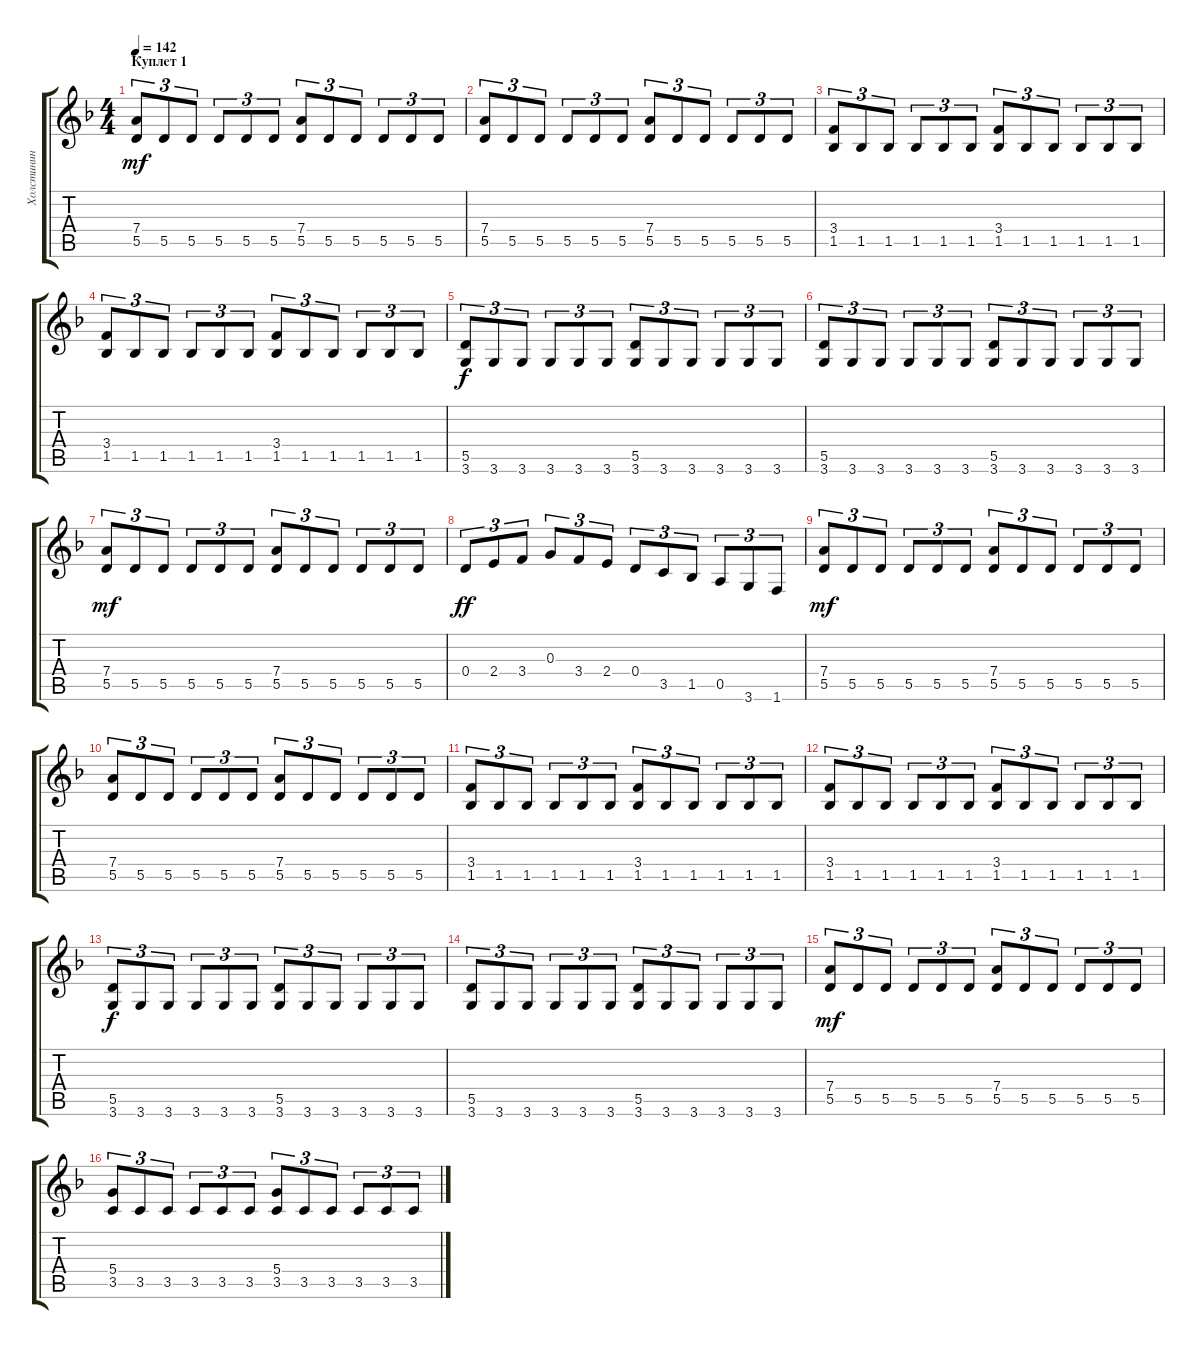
\track ("Холстинин" "Холстинин") {instrument distortionguitar}
\staff {score tabs}
\tuning (E4 B3 G3 D3 A2 E2) {hide}
\ts (4 4)
\section ("" "Куплет 1")
\tempo 142
\clef g2
\ks dminor
(7.4 5.5).8{tu (3 2) dy mf} 5.5.8{tu (3 2)} 5.5.8{tu (3 2)} 5.5.8{tu (3 2)} 5.5.8{tu (3 2)} 5.5.8{tu (3 2)} (7.4 5.5).8{tu (3 2)} 5.5.8{tu (3 2)} 5.5.8{tu (3 2)} 5.5.8{tu (3 2)} 5.5.8{tu (3 2)} 5.5.8{tu (3 2)} |
(7.4 5.5).8{tu (3 2)} 5.5.8{tu (3 2)} 5.5.8{tu (3 2)} 5.5.8{tu (3 2)} 5.5.8{tu (3 2)} 5.5.8{tu (3 2)} (7.4 5.5).8{tu (3 2)} 5.5.8{tu (3 2)} 5.5.8{tu (3 2)} 5.5.8{tu (3 2)} 5.5.8{tu (3 2)} 5.5.8{tu (3 2)} |
(3.4 1.5).8{tu (3 2)} 1.5.8{tu (3 2)} 1.5.8{tu (3 2)} 1.5.8{tu (3 2)} 1.5.8{tu (3 2)} 1.5.8{tu (3 2)} (3.4 1.5).8{tu (3 2)} 1.5.8{tu (3 2)} 1.5.8{tu (3 2)} 1.5.8{tu (3 2)} 1.5.8{tu (3 2)} 1.5.8{tu (3 2)} |
(3.4 1.5).8{tu (3 2)} 1.5.8{tu (3 2)} 1.5.8{tu (3 2)} 1.5.8{tu (3 2)} 1.5.8{tu (3 2)} 1.5.8{tu (3 2)} (3.4 1.5).8{tu (3 2)} 1.5.8{tu (3 2)} 1.5.8{tu (3 2)} 1.5.8{tu (3 2)} 1.5.8{tu (3 2)} 1.5.8{tu (3 2)} |
(5.5 3.6).8{tu (3 2) dy f} 3.6.8{tu (3 2)} 3.6.8{tu (3 2)} 3.6.8{tu (3 2)} 3.6.8{tu (3 2)} 3.6.8{tu (3 2)} (5.5 3.6).8{tu (3 2)} 3.6.8{tu (3 2)} 3.6.8{tu (3 2)} 3.6.8{tu (3 2)} 3.6.8{tu (3 2)} 3.6.8{tu (3 2)} |
(5.5 3.6).8{tu (3 2)} 3.6.8{tu (3 2)} 3.6.8{tu (3 2)} 3.6.8{tu (3 2)} 3.6.8{tu (3 2)} 3.6.8{tu (3 2)} (5.5 3.6).8{tu (3 2)} 3.6.8{tu (3 2)} 3.6.8{tu (3 2)} 3.6.8{tu (3 2)} 3.6.8{tu (3 2)} 3.6.8{tu (3 2)} |
(7.4 5.5).8{tu (3 2) dy mf} 5.5.8{tu (3 2)} 5.5.8{tu (3 2)} 5.5.8{tu (3 2)} 5.5.8{tu (3 2)} 5.5.8{tu (3 2)} (7.4 5.5).8{tu (3 2)} 5.5.8{tu (3 2)} 5.5.8{tu (3 2)} 5.5.8{tu (3 2)} 5.5.8{tu (3 2)} 5.5.8{tu (3 2)} |
0.4.8{tu (3 2) dy ff} 2.4.8{tu (3 2)} 3.4.8{tu (3 2)} 0.3.8{tu (3 2)} 3.4.8{tu (3 2)} 2.4.8{tu (3 2)} 0.4.8{tu (3 2)} 3.5.8{tu (3 2)} 1.5.8{tu (3 2)} 0.5.8{tu (3 2)} 3.6.8{tu (3 2)} 1.6.8{tu (3 2)} |
(7.4 5.5).8{tu (3 2) dy mf} 5.5.8{tu (3 2)} 5.5.8{tu (3 2)} 5.5.8{tu (3 2)} 5.5.8{tu (3 2)} 5.5.8{tu (3 2)} (7.4 5.5).8{tu (3 2)} 5.5.8{tu (3 2)} 5.5.8{tu (3 2)} 5.5.8{tu (3 2)} 5.5.8{tu (3 2)} 5.5.8{tu (3 2)} |
(7.4 5.5).8{tu (3 2)} 5.5.8{tu (3 2)} 5.5.8{tu (3 2)} 5.5.8{tu (3 2)} 5.5.8{tu (3 2)} 5.5.8{tu (3 2)} (7.4 5.5).8{tu (3 2)} 5.5.8{tu (3 2)} 5.5.8{tu (3 2)} 5.5.8{tu (3 2)} 5.5.8{tu (3 2)} 5.5.8{tu (3 2)} |
(3.4 1.5).8{tu (3 2)} 1.5.8{tu (3 2)} 1.5.8{tu (3 2)} 1.5.8{tu (3 2)} 1.5.8{tu (3 2)} 1.5.8{tu (3 2)} (3.4 1.5).8{tu (3 2)} 1.5.8{tu (3 2)} 1.5.8{tu (3 2)} 1.5.8{tu (3 2)} 1.5.8{tu (3 2)} 1.5.8{tu (3 2)} |
(3.4 1.5).8{tu (3 2)} 1.5.8{tu (3 2)} 1.5.8{tu (3 2)} 1.5.8{tu (3 2)} 1.5.8{tu (3 2)} 1.5.8{tu (3 2)} (3.4 1.5).8{tu (3 2)} 1.5.8{tu (3 2)} 1.5.8{tu (3 2)} 1.5.8{tu (3 2)} 1.5.8{tu (3 2)} 1.5.8{tu (3 2)} |
(5.5 3.6).8{tu (3 2) dy f} 3.6.8{tu (3 2)} 3.6.8{tu (3 2)} 3.6.8{tu (3 2)} 3.6.8{tu (3 2)} 3.6.8{tu (3 2)} (5.5 3.6).8{tu (3 2)} 3.6.8{tu (3 2)} 3.6.8{tu (3 2)} 3.6.8{tu (3 2)} 3.6.8{tu (3 2)} 3.6.8{tu (3 2)} |
(5.5 3.6).8{tu (3 2)} 3.6.8{tu (3 2)} 3.6.8{tu (3 2)} 3.6.8{tu (3 2)} 3.6.8{tu (3 2)} 3.6.8{tu (3 2)} (5.5 3.6).8{tu (3 2)} 3.6.8{tu (3 2)} 3.6.8{tu (3 2)} 3.6.8{tu (3 2)} 3.6.8{tu (3 2)} 3.6.8{tu (3 2)} |
(7.4 5.5).8{tu (3 2) dy mf} 5.5.8{tu (3 2)} 5.5.8{tu (3 2)} 5.5.8{tu (3 2)} 5.5.8{tu (3 2)} 5.5.8{tu (3 2)} (7.4 5.5).8{tu (3 2)} 5.5.8{tu (3 2)} 5.5.8{tu (3 2)} 5.5.8{tu (3 2)} 5.5.8{tu (3 2)} 5.5.8{tu (3 2)} |
(5.4 3.5).8{tu (3 2)} 3.5.8{tu (3 2)} 3.5.8{tu (3 2)} 3.5.8{tu (3 2)} 3.5.8{tu (3 2)} 3.5.8{tu (3 2)} (5.4 3.5).8{tu (3 2)} 3.5.8{tu (3 2)} 3.5.8{tu (3 2)} 3.5.8{tu (3 2)} 3.5.8{tu (3 2)} 3.5.8{tu (3 2)}
